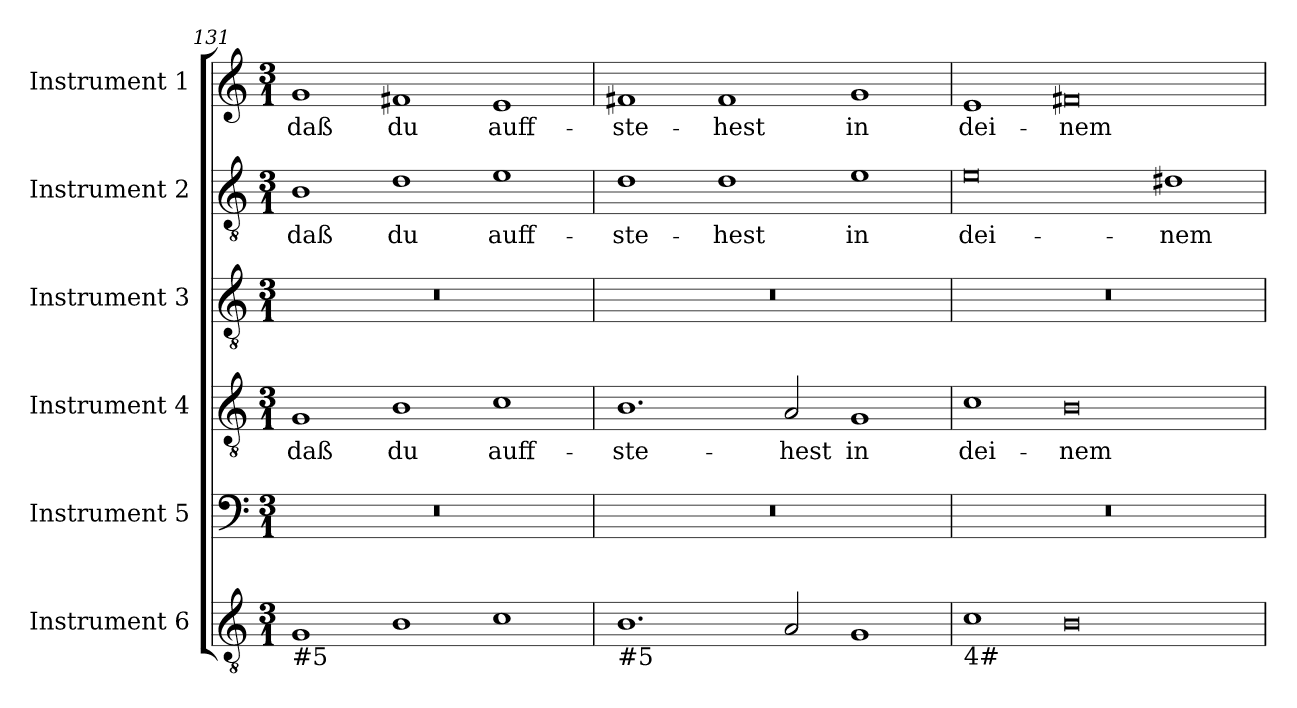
**kern	**kern	**kern	**text	**kern	**kern	**text	**kern	**text
*part6	*part5	*part4	*part4	*part3	*part2	*part2	*part1	*part1
*staff6	*staff5	*staff4	*staff4	*staff3	*staff2	*staff2	*staff1	*staff1
*I"Instrument 6	*I"Instrument 5	*I"Instrument 4	*	*I"Instrument 3	*I"Instrument 2	*	*I"Instrument 1	*
*clefGv2	*clefF4	*clefGv2	*	*clefGv2	*clefGv2	*	*clefG2	*
*M3/1	*M3/1	*M3/1	*	*M3/1	*M3/1	*	*M3/1	*
=131	=131	=131	=131	=131	=131	=131	=131	=131
!LO:TX:b:t=#5	!	!	!	!	!	!	!	!
!	!	!	!LO:LY:b:cj	!	!	!LO:LY:b:cj	!	!LO:LY:b:cj
1G	0.r	1G	daß	0.r	1B	daß	1g	daß
!	!	!	!LO:LY:b:cj	!	!	!LO:LY:b:cj	!	!LO:LY:b:cj
1B	.	1B	du	.	1d	du	1f#X	du
!	!	!	!LO:LY:b:cj	!	!	!LO:LY:b:cj	!	!LO:LY:b:cj
1c	.	1c	auff-	.	1e	auff-	1e	auff-
=132	=132	=132	=132	=132	=132	=132	=132	=132
!LO:TX:b:t=#5	!	!	!	!	!	!	!	!
!	!	!	!LO:LY:b:cj	!	!	!LO:LY:b:cj	!	!LO:LY:b:cj
1.B	0.r	1.B	-ste-	0.r	1d	-ste-	1f#X	-ste-
!	!	!	!	!	!	!LO:LY:b:cj	!	!LO:LY:b:cj
.	.	.	.	.	1d	-hest	1f#	-hest
!	!	!	!LO:LY:b:cj	!	!	!	!	!
2A/	.	2A/	-hest	.	.	.	.	.
!	!	!	!LO:LY:b:cj	!	!	!LO:LY:b:cj	!	!LO:LY:b:cj
1G<	.	1G	in	.	1e	in	1g	in
=133	=133	=133	=133	=133	=133	=133	=133	=133
!LO:TX:b:t=4#	!	!	!	!	!	!	!	!
!	!	!	!LO:LY:b:cj	!	!	!LO:LY:b:cj	!	!LO:LY:b:cj
1c	0.r	1c	dei-	0.r	0e	dei-	1e	dei-
!	!	!	!LO:LY:b:cj	!	!	!	!	!LO:LY:b:cj
0B	.	0B	-nem	.	.	.	0f#X	-nem
!	!	!	!	!	!	!LO:LY:b:cj	!	!
.	.	.	.	.	1d#X	-nem	.	.
=	=	=	=	=	=	=	=	=
*-	*-	*-	*-	*-	*-	*-	*-	*-
